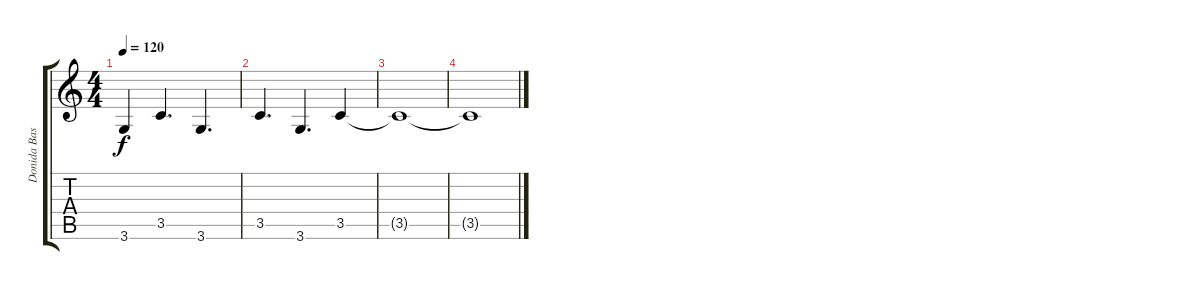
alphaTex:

\track ("Donida Base" "Donida Bas") {instrument distortionguitar}
\staff {score tabs}
\tuning (E4 B3 G3 D3 A2 E2) {hide}
\ts (4 4)
\tempo 120
\clef g2
\ks c
3.6{t}.4{dy f volume 3} 3.5.4{d} 3.6.4{d} |
3.5.4{d} 3.6.4{d} 3.5.4 |
3.5{t}.1 |
3.5{t}.1
